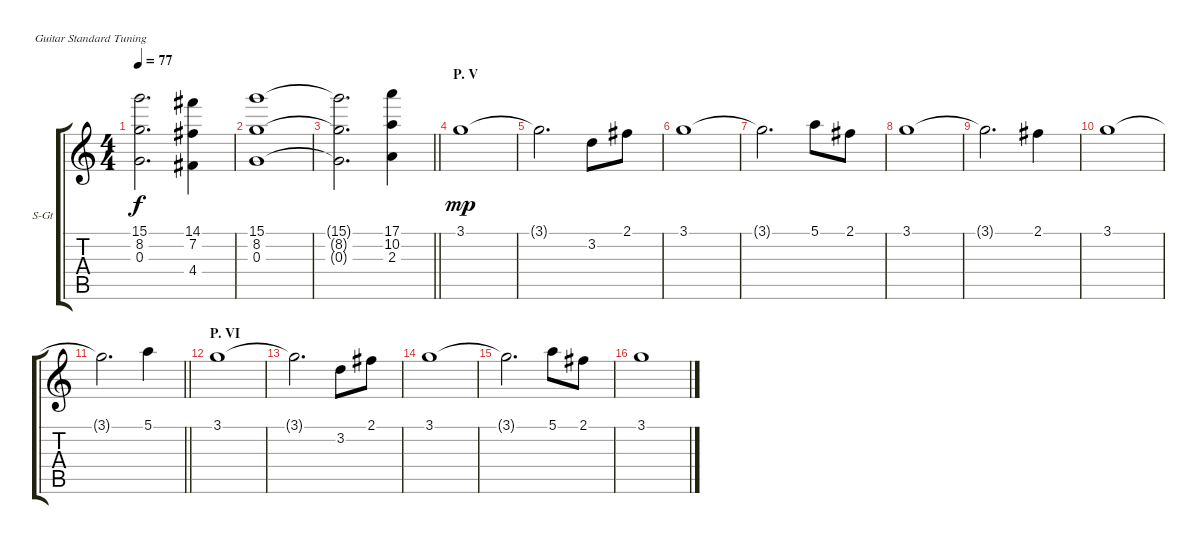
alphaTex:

\bracketExtendMode groupsimilarinstruments
\firstSystemTrackNameOrientation horizontal
\otherSystemsTrackNameOrientation horizontal
\track ("Keyboard [Choir]" "S-Gt") {instrument choiraahs}
\staff {score tabs}
\tuning (E4 B3 G3 D3 A2 E2)
\displaytranspose 12
\ts (4 4)
\tempo 77
\clef g2
\ks c
(15.1{t} 8.2{t} 0.3{t}).2{d dy f} (14.1 7.2 4.4).4 |
(15.1 8.2 0.3).1 |
\barLineRight lightlight
(15.1{t} 8.2{t} 0.3{t}).2{d} (17.1 10.2 2.3).4 |
\section ("" "P. V")
3.1.1{dy mp} |
3.1{t}.2{d} 3.2.8 2.1.8 |
3.1.1 |
3.1{t}.2{d} 5.1.8 2.1.8 |
3.1.1 |
3.1{t}.2{d} 2.1.4 |
3.1.1 |
\barLineRight lightlight
3.1{t}.2{d} 5.1.4 |
\section ("" "P. VI")
3.1.1 |
3.1{t}.2{d} 3.2.8 2.1.8 |
3.1.1 |
3.1{t}.2{d} 5.1.8 2.1.8 |
3.1.1
